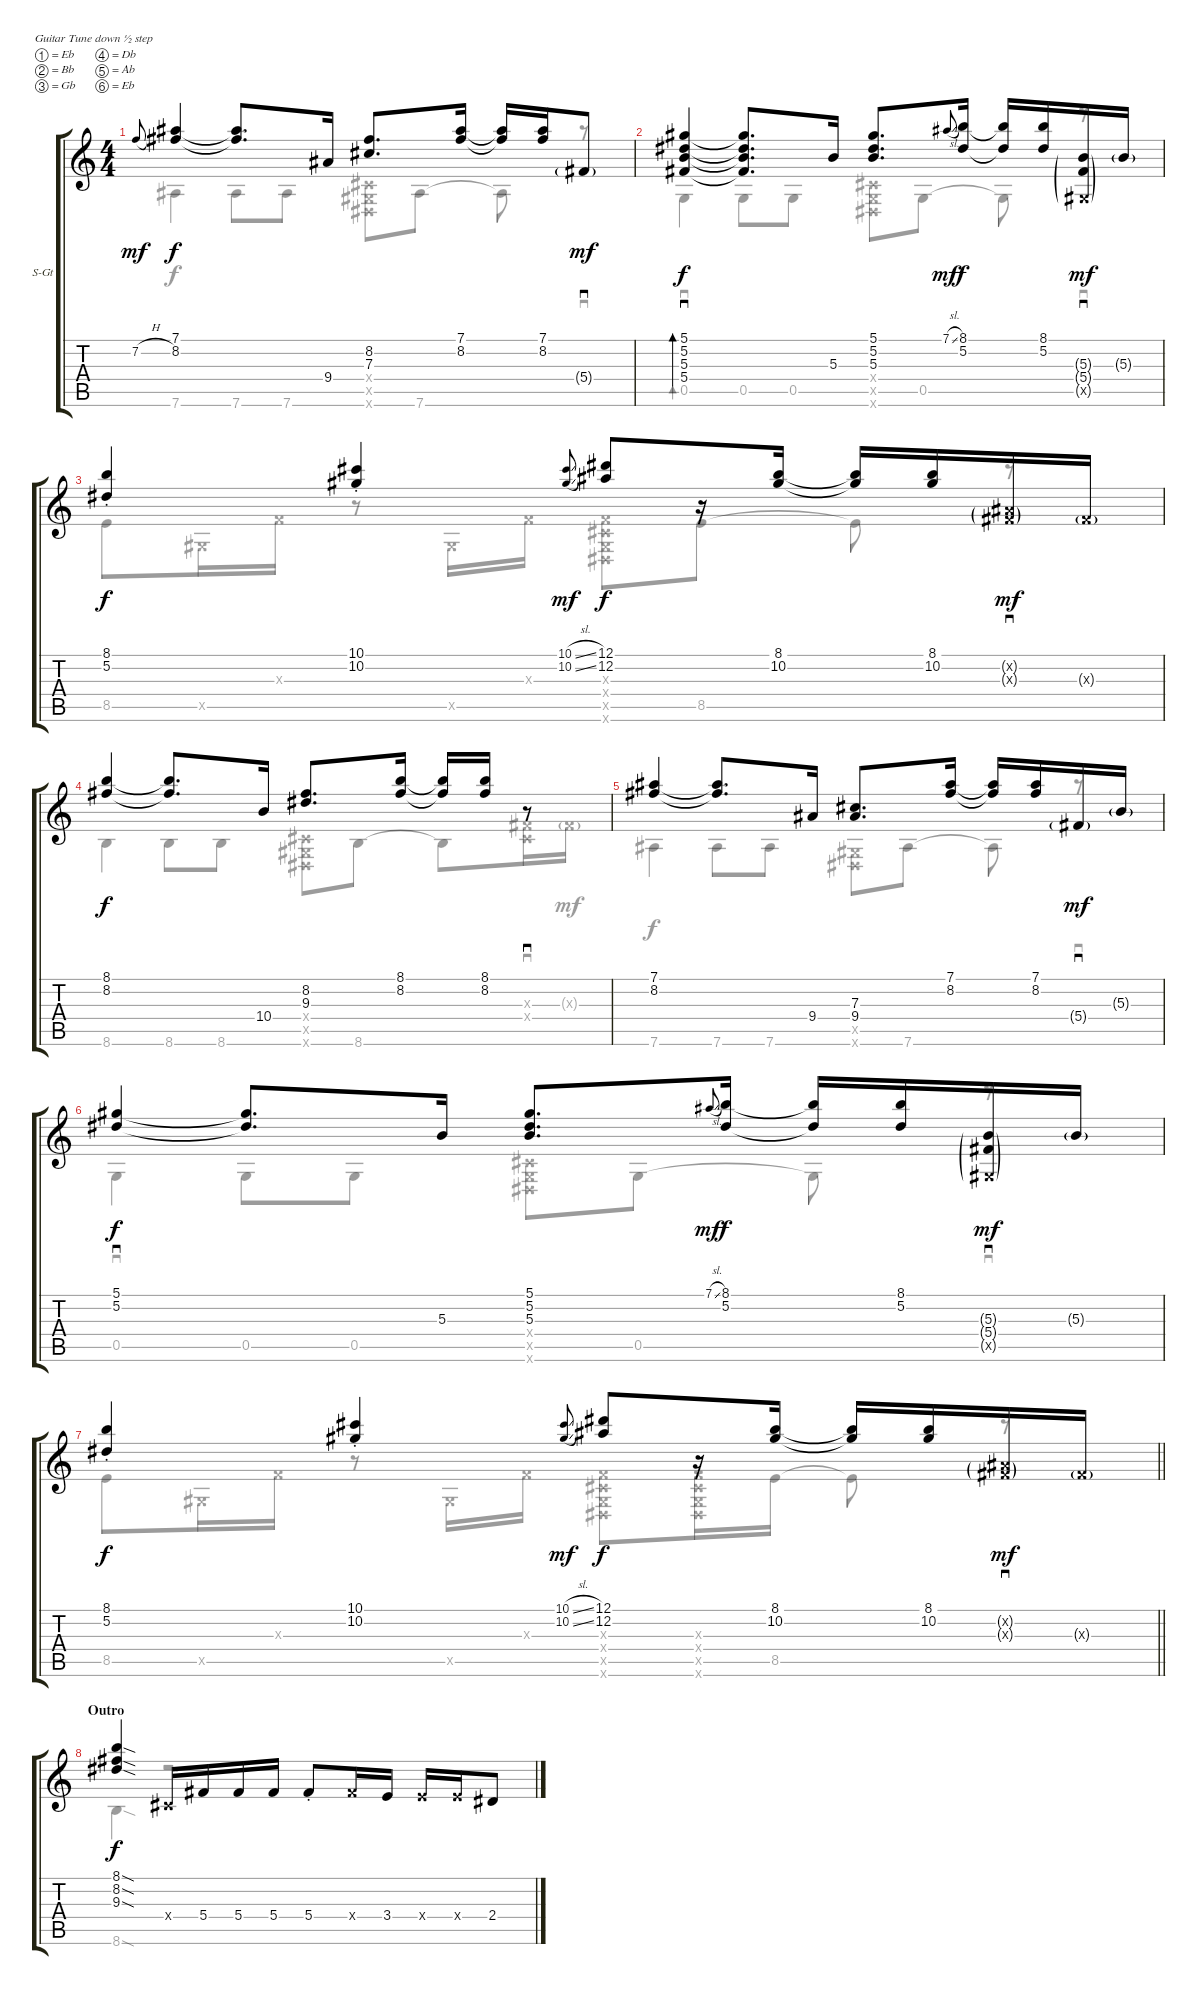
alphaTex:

\bracketExtendMode groupsimilarinstruments
\firstSystemTrackNameOrientation horizontal
\otherSystemsTrackNameOrientation horizontal
\track ("Æ®·¢ 1" "S-Gt") {instrument acousticguitarsteel}
\staff {score tabs}
\tuning (Eb4 Bb3 Gb3 Db3 Ab2 Eb2)
\voice
\ts (4 4)
\tempo (120 hide)
\clef g2
\ks c
7.2{h}.8{gr onbeat dy mf} (7.1 8.2).4{dy f} (7.1{t} 8.2{t}).8{d} 9.4.16 (8.2 7.3).8{d} (7.1 8.2).16 (7.1{t} 8.2{t}).16 (7.1 8.2).16 5.4{g}.8{sd dy mf} |
(5.1 5.2 5.3 5.4).4{sd bd 60 dy f} (5.1{t} 5.2{t} 5.3{t} 5.4{t}).8{d} 5.3.16 (5.1 5.2 5.3).8{d} 7.1{sl}.8{gr onbeat dy mf} (8.1 5.2).16{dy f} (8.1{t} 5.2{t}).16 (8.1 5.2).16 (5.3{g} 5.4{g} 0.5{g x}).16{sd dy mf} 5.3{g}.16 |
(8.1{st} 5.2{st}).4{dy f} (10.1{st} 10.2{st}).4 (10.1{sl} 10.2{sl}).8{gr onbeat dy mf} (12.1 12.2).8{dy f} r.16 (8.1 10.2).16 (8.1{t} 10.2{t}).16 (8.1 10.2).16 (0.2{g x} 0.3{g x}).16{sd dy mf} 0.3{g x}.16 |
(8.1 8.2).4{dy f} (8.1{t} 8.2{t}).8{d} 10.4.16 (8.2 9.3).8{d} (8.1 8.2).16 (8.1{t} 8.2{t}).16 (8.1 8.2).16 r.8{sd} |
(7.1 8.2).4 (7.1{t} 8.2{t}).8{d} 9.4.16 (7.3 9.4).8{d} (7.1 8.2).16 (7.1{t} 8.2{t}).16 (7.1 8.2).16 5.4{g}.16{sd dy mf} 5.3{g}.16 |
(5.1 5.2).4{sd dy f} (5.1{t} 5.2{t}).8{d} 5.3.16 (5.1 5.2 5.3).8{d} 7.1{sl}.8{gr onbeat dy mf} (8.1 5.2).16{dy f} (8.1{t} 5.2{t}).16 (8.1 5.2).16 (5.3{g} 5.4{g} 0.5{g x}).16{sd dy mf} 5.3{g}.16 |
\barLineRight lightlight
(8.1{st} 5.2{st}).4{dy f} (10.1{st} 10.2{st}).4 (10.1{sl} 10.2{sl}).8{gr onbeat dy mf} (12.1 12.2).8{dy f} r.16 (8.1 10.2).16 (8.1{t} 10.2{t}).16 (8.1 10.2).16 (0.2{g x} 0.3{g x}).16{sd dy mf} 0.3{g x}.16 |
\section ("" "Outro")
(8.1{sod} 8.2{sod} 9.3{sod}).4{dy f} 0.4{x}.16 5.4.16 5.4.16 5.4.16 5.4{st}.8 5.4{x}.16 3.4.16 3.4{x}.16 3.4{x}.16 2.4.8
\voice
\clef g2
\ottava regular
\simile none
\ks c
7.6.4{dy f} 7.6.8 7.6.8 (0.4{x} 0.5{x} 0.6{x}).8 7.6.8 7.6{t}.8 r.8{sd} |
0.5.4{sd bd 0} 0.5.8 0.5.8 (0.4{x} 0.5{x} 0.6{x}).8 0.5.8 0.5{t}.8 r.8{sd} |
8.5.8 0.5{x}.16 0.3{x}.16 r.8 0.5{x}.16 0.3{x}.16 (0.3{x} 0.4{x} 0.5{x} 0.6{x}).8 8.5.8 8.5{t}.8 r.8{sd} |
8.6.4 8.6.8 8.6.8 (0.4{x} 0.5{x} 0.6{x}).8 8.6.8 8.6{t}.8 (0.3{x} 0.4{x}).16{sd} 0.3{g x}.16{dy mf} |
7.6.4{dy f} 7.6.8 7.6.8 (0.5{x} 0.6{x}).8 7.6.8 7.6{t}.8 r.8{sd} |
0.5.4{sd} 0.5.8 0.5.8 (0.4{x} 0.5{x} 0.6{x}).8 0.5.8 0.5{t}.8 r.8{sd} |
\barLineRight lightlight
8.5.8 0.5{x}.16 0.3{x}.16 r.8 0.5{x}.16 0.3{x}.16 (0.3{x} 0.4{x} 0.5{x} 0.6{x}).8 (0.3{x} 0.4{x} 0.5{x} 0.6{x}).16 8.5.16 8.5{t}.8 r.8{sd} |
8.6{sod}.4 r.2{d}
